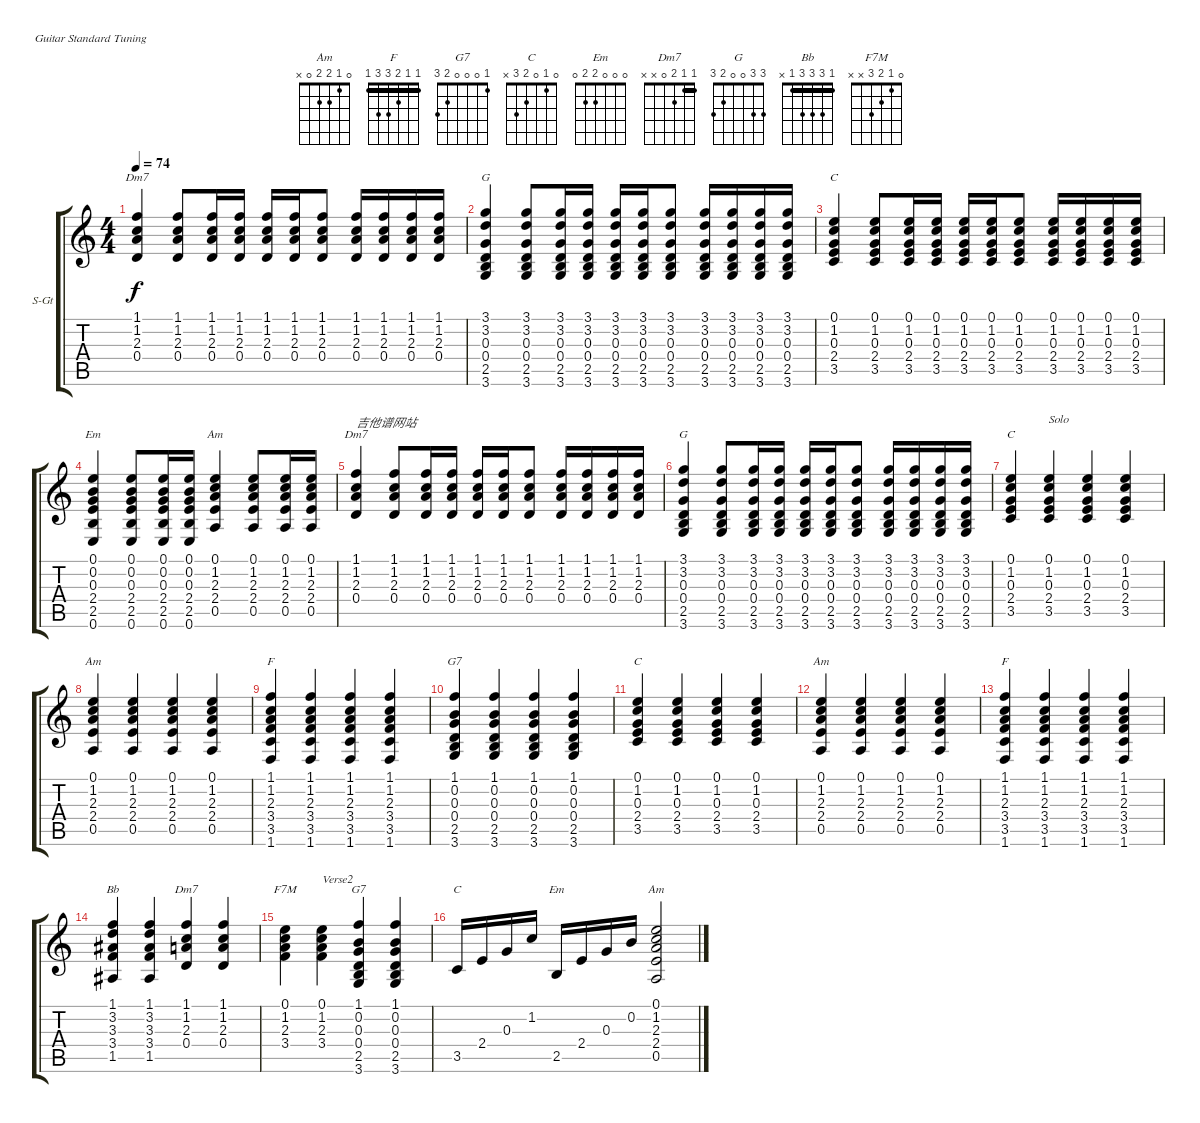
\bracketExtendMode groupsimilarinstruments
\firstSystemTrackNameOrientation horizontal
\otherSystemsTrackNameOrientation horizontal
\track ("Guitar 3" "S-Gt") {instrument acousticguitarsteel}
\staff {score tabs}
\tuning (E4 B3 G3 D3 A2 E2)
\chord ("Am" 0 1 2 2 0 x) {showfingering false}
\chord ("F" 1 1 2 3 3 1) {showfingering false barre (1 1)}
\chord ("G7" 1 0 0 0 2 3) {showfingering false}
\chord ("C" 0 1 0 2 3 x) {showfingering false}
\chord ("Em" 0 0 0 2 2 0) {showfingering false}
\chord ("Dm7" 1 1 2 0 x x) {showfingering false barre 1}
\chord ("G" 3 3 0 0 2 3) {showfingering false}
\chord ("Bb" 1 3 3 3 1 x) {showfingering false barre 1}
\chord ("F7M" 0 1 2 3 x x) {showfingering false}
\ts (4 4)
\tempo 74
\clef g2
\ks c
(1.1 1.2 2.3 0.4).4{ch "Dm7" dy f} (1.1 1.2 2.3 0.4).8 (1.1 1.2 2.3 0.4).16 (1.1 1.2 2.3 0.4).16 (1.1 1.2 2.3 0.4).16 (1.1 1.2 2.3 0.4).16 (1.1 1.2 2.3 0.4).8 (1.1 1.2 2.3 0.4).16 (1.1 1.2 2.3 0.4).16 (1.1 1.2 2.3 0.4).16 (1.1 1.2 2.3 0.4).16 |
(3.1 3.2 0.3 0.4 2.5 3.6).4{ch "G"} (3.1 3.2 0.3 0.4 2.5 3.6).8 (3.1 3.2 0.3 0.4 2.5 3.6).16 (3.1 3.2 0.3 0.4 2.5 3.6).16 (3.1 3.2 0.3 0.4 2.5 3.6).16 (3.1 3.2 0.3 0.4 2.5 3.6).16 (3.1 3.2 0.3 0.4 2.5 3.6).8 (3.1 3.2 0.3 0.4 2.5 3.6).16 (3.1 3.2 0.3 0.4 2.5 3.6).16 (3.1 3.2 0.3 0.4 2.5 3.6).16 (3.1 3.2 0.3 0.4 2.5 3.6).16 |
(0.1 1.2 0.3 2.4 3.5).4{ch "C"} (0.1 1.2 0.3 2.4 3.5).8 (0.1 1.2 0.3 2.4 3.5).16 (0.1 1.2 0.3 2.4 3.5).16 (0.1 1.2 0.3 2.4 3.5).16 (0.1 1.2 0.3 2.4 3.5).16 (0.1 1.2 0.3 2.4 3.5).8 (0.1 1.2 0.3 2.4 3.5).16 (0.1 1.2 0.3 2.4 3.5).16 (0.1 1.2 0.3 2.4 3.5).16 (0.1 1.2 0.3 2.4 3.5).16 |
(0.1 0.2 0.3 2.4 2.5 0.6).4{ch "Em"} (0.1 0.2 0.3 2.4 2.5 0.6).8 (0.1 0.2 0.3 2.4 2.5 0.6).16 (0.1 0.2 0.3 2.4 2.5 0.6).16 (0.1 1.2 2.3 2.4 0.5).4{ch "Am"} (0.1 1.2 2.3 2.4 0.5).8 (0.1 1.2 2.3 2.4 0.5).16 (0.1 1.2 2.3 2.4 0.5).16 |
(1.1 1.2 2.3 0.4).4{ch "Dm7" txt "吉他谱网站"} (1.1 1.2 2.3 0.4).8 (1.1 1.2 2.3 0.4).16 (1.1 1.2 2.3 0.4).16 (1.1 1.2 2.3 0.4).16 (1.1 1.2 2.3 0.4).16 (1.1 1.2 2.3 0.4).8 (1.1 1.2 2.3 0.4).16 (1.1 1.2 2.3 0.4).16 (1.1 1.2 2.3 0.4).16 (1.1 1.2 2.3 0.4).16 |
(3.1 3.2 0.3 0.4 2.5 3.6).4{ch "G"} (3.1 3.2 0.3 0.4 2.5 3.6).8 (3.1 3.2 0.3 0.4 2.5 3.6).16 (3.1 3.2 0.3 0.4 2.5 3.6).16 (3.1 3.2 0.3 0.4 2.5 3.6).16 (3.1 3.2 0.3 0.4 2.5 3.6).16 (3.1 3.2 0.3 0.4 2.5 3.6).8 (3.1 3.2 0.3 0.4 2.5 3.6).16 (3.1 3.2 0.3 0.4 2.5 3.6).16 (3.1 3.2 0.3 0.4 2.5 3.6).16 (3.1 3.2 0.3 0.4 2.5 3.6).16 |
(0.1 1.2 0.3 2.4 3.5).4{ch "C"} (0.1 1.2 0.3 2.4 3.5).4{txt "Solo"} (0.1 1.2 0.3 2.4 3.5).4 (0.1 1.2 0.3 2.4 3.5).4 |
(0.1 1.2 2.3 2.4 0.5).4{ch "Am"} (0.1 1.2 2.3 2.4 0.5).4 (0.1 1.2 2.3 2.4 0.5).4 (0.1 1.2 2.3 2.4 0.5).4 |
(1.1 1.2 2.3 3.4 3.5 1.6).4{ch "F"} (1.1 1.2 2.3 3.4 3.5 1.6).4 (1.1 1.2 2.3 3.4 3.5 1.6).4 (1.1 1.2 2.3 3.4 3.5 1.6).4 |
(1.1 0.2 0.3 0.4 2.5 3.6).4{ch "G7"} (1.1 0.2 0.3 0.4 2.5 3.6).4 (1.1 0.2 0.3 0.4 2.5 3.6).4 (1.1 0.2 0.3 0.4 2.5 3.6).4 |
(0.1 1.2 0.3 2.4 3.5).4{ch "C"} (0.1 1.2 0.3 2.4 3.5).4 (0.1 1.2 0.3 2.4 3.5).4 (0.1 1.2 0.3 2.4 3.5).4 |
(0.1 1.2 2.3 2.4 0.5).4{ch "Am"} (0.1 1.2 2.3 2.4 0.5).4 (0.1 1.2 2.3 2.4 0.5).4 (0.1 1.2 2.3 2.4 0.5).4 |
(1.1 1.2 2.3 3.4 3.5 1.6).4{ch "F"} (1.1 1.2 2.3 3.4 3.5 1.6).4 (1.1 1.2 2.3 3.4 3.5 1.6).4 (1.1 1.2 2.3 3.4 3.5 1.6).4 |
(1.1 3.2 3.3 3.4 1.5).4{ch "Bb"} (1.1 3.2 3.3 3.4 1.5).4 (1.1 1.2 2.3 0.4).4{ch "Dm7"} (1.1 1.2 2.3 0.4).4 |
(0.1 1.2 2.3 3.4).4{ch "F7M"} (0.1 1.2 2.3 3.4).4{txt "Verse2"} (1.1 0.2 0.3 0.4 2.5 3.6).4{ch "G7"} (1.1 0.2 0.3 0.4 2.5 3.6).4 |
3.5.16{ch "C"} 2.4.16 0.3.16 1.2.16 2.5.16{ch "Em"} 2.4.16 0.3.16 0.2.16 (0.1 1.2 2.3 2.4 0.5).2{ch "Am"}
